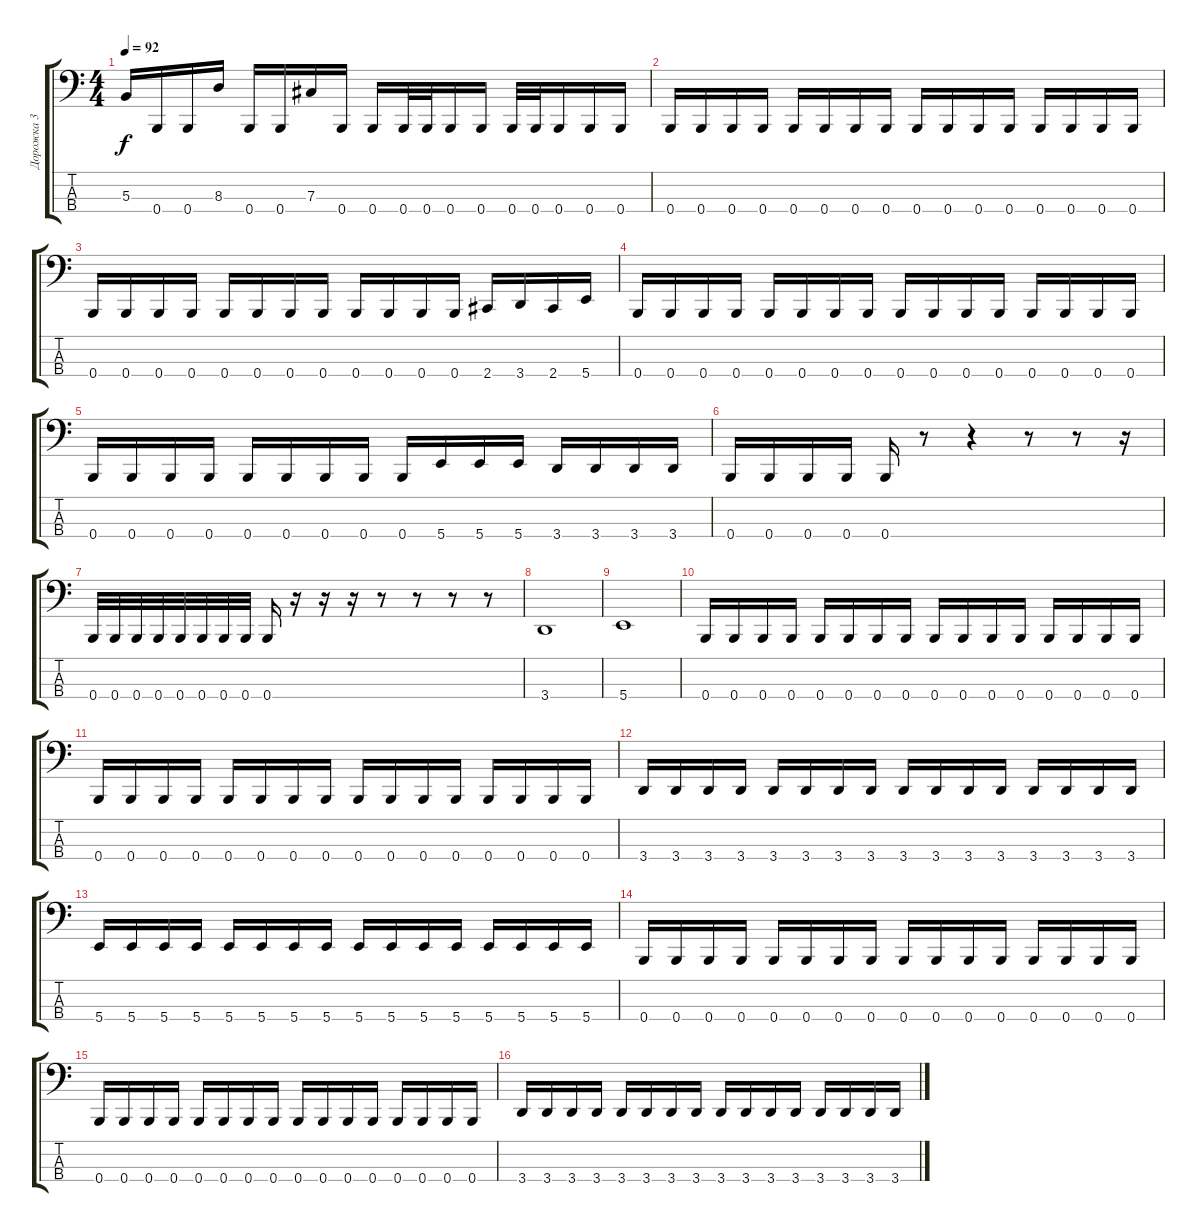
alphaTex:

\track ("Дорожка 3" "Дорожка 3") {instrument electricbasspick}
\staff {score tabs}
\tuning (E2 B1 Gb1 B0) {hide}
\ts (4 4)
\tempo 92
\clef f4
\ks c
5.3.16{dy f} 0.4.16 0.4.16 8.3.16 0.4.16 0.4.16 7.3.16 0.4.16 0.4.16 0.4.32 0.4.32 0.4.16 0.4.16 0.4.32 0.4.32 0.4.16 0.4.16 0.4.16 |
0.4.16 0.4.16 0.4.16 0.4.16 0.4.16 0.4.16 0.4.16 0.4.16 0.4.16 0.4.16 0.4.16 0.4.16 0.4.16 0.4.16 0.4.16 0.4.16 |
0.4.16 0.4.16 0.4.16 0.4.16 0.4.16 0.4.16 0.4.16 0.4.16 0.4.16 0.4.16 0.4.16 0.4.16 2.4.16 3.4.16 2.4.16 5.4.16 |
0.4.16 0.4.16 0.4.16 0.4.16 0.4.16 0.4.16 0.4.16 0.4.16 0.4.16 0.4.16 0.4.16 0.4.16 0.4.16 0.4.16 0.4.16 0.4.16 |
0.4.16 0.4.16 0.4.16 0.4.16 0.4.16 0.4.16 0.4.16 0.4.16 0.4.16 5.4.16 5.4.16 5.4.16 3.4.16 3.4.16 3.4.16 3.4.16 |
0.4.16 0.4.16 0.4.16 0.4.16 0.4.16 r.8 r.4 r.8 r.8 r.16 |
0.4.32 0.4.32 0.4.32 0.4.32 0.4.32 0.4.32 0.4.32 0.4.32 0.4.16 r.16 r.16 r.16 r.8 r.8 r.8 r.8 |
3.4.1 |
5.4.1 |
0.4.16 0.4.16 0.4.16 0.4.16 0.4.16 0.4.16 0.4.16 0.4.16 0.4.16 0.4.16 0.4.16 0.4.16 0.4.16 0.4.16 0.4.16 0.4.16 |
0.4.16 0.4.16 0.4.16 0.4.16 0.4.16 0.4.16 0.4.16 0.4.16 0.4.16 0.4.16 0.4.16 0.4.16 0.4.16 0.4.16 0.4.16 0.4.16 |
3.4.16 3.4.16 3.4.16 3.4.16 3.4.16 3.4.16 3.4.16 3.4.16 3.4.16 3.4.16 3.4.16 3.4.16 3.4.16 3.4.16 3.4.16 3.4.16 |
5.4.16 5.4.16 5.4.16 5.4.16 5.4.16 5.4.16 5.4.16 5.4.16 5.4.16 5.4.16 5.4.16 5.4.16 5.4.16 5.4.16 5.4.16 5.4.16 |
0.4.16 0.4.16 0.4.16 0.4.16 0.4.16 0.4.16 0.4.16 0.4.16 0.4.16 0.4.16 0.4.16 0.4.16 0.4.16 0.4.16 0.4.16 0.4.16 |
0.4.16 0.4.16 0.4.16 0.4.16 0.4.16 0.4.16 0.4.16 0.4.16 0.4.16 0.4.16 0.4.16 0.4.16 0.4.16 0.4.16 0.4.16 0.4.16 |
3.4.16 3.4.16 3.4.16 3.4.16 3.4.16 3.4.16 3.4.16 3.4.16 3.4.16 3.4.16 3.4.16 3.4.16 3.4.16 3.4.16 3.4.16 3.4.16
